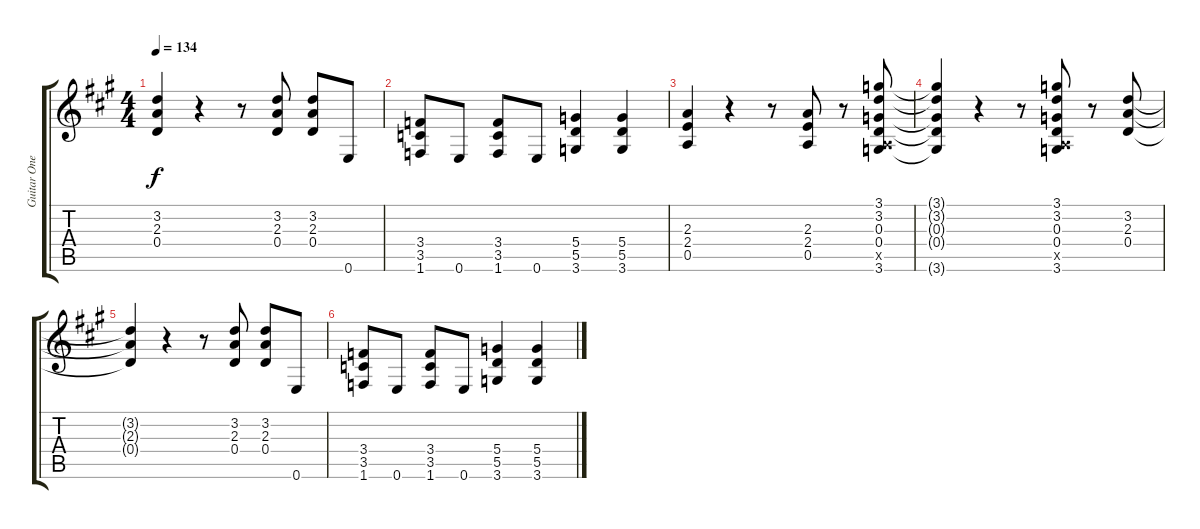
\track ("Guitar One" "Guitar One") {instrument distortionguitar}
\staff {score tabs}
\tuning (E4 B3 G3 D3 A2 E2) {hide}
\ts (4 4)
\tempo 134
\clef g2
\ks a
(3.2{t} 2.3{t} 0.4{t}).4{dy f} r.4 r.8 (3.2 2.3 0.4).8 (3.2 2.3 0.4).8 0.6.8 |
(3.4 3.5 1.6).8 0.6.8 (3.4 3.5 1.6).8 0.6.8 (5.4 5.5 3.6).4 (5.4 5.5 3.6).4 |
(2.3 2.4 0.5).4 r.4 r.8 (2.3 2.4 0.5).8 r.8 (3.1 3.2 0.3 0.4 0.5{x} 3.6).8 |
(3.1{t} 3.2{t} 0.3{t} 0.4{t} 3.6{t}).4 r.4 r.8 (3.1 3.2 0.3 0.4 0.5{x} 3.6).8 r.8 (3.2 2.3 0.4).8 |
(3.2{t} 2.3{t} 0.4{t}).4 r.4 r.8 (3.2 2.3 0.4).8 (3.2 2.3 0.4).8 0.6.8 |
(3.4 3.5 1.6).8 0.6.8 (3.4 3.5 1.6).8 0.6.8 (5.4 5.5 3.6).4 (5.4 5.5 3.6).4
